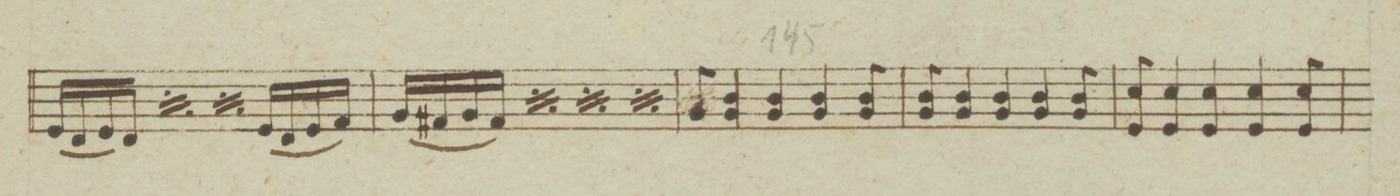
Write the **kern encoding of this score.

**kern	**dynam
*I"Violino Secondo.	*
*clefG2	*
*k[b-e-a-]	*
*met(c)	*
*M4/4	*
(16e-/LL	.
16d/	.
16e-/	.
16d/JJ)	.
*rep	*
(16e-/LL	.
16d/	.
16e-/	.
16d/JJ)	.
*Xrep	*
*rep	*
(16e-/LL	.
16d/	.
16e-/	.
16d/JJ)	.
*Xrep	*
(16e-/LL	.
16d/	.
16e-/	.
16f/JJ)	.
=140	=140
(16g/LL	.
16f#X/	.
16g/	.
16f#/JJ)	.
*rep	*
(16g/LL	.
16f#/	.
16g/	.
16f#/JJ)	.
*Xrep	*
*rep	*
(16g/LL	.
16f#/	.
16g/	.
16f#/JJ)	.
*Xrep	*
*rep	*
(16g/LL	.
16f#/	.
16g/	.
16f#/JJ)	.
*Xrep	*
=141	=141
8g/	.
4g/ 4b-	.
4g/ 4b-	.
4g/ 4b-	.
8g/ 8b-	.
=142	=142
8g/ 8b-	.
4g/ 4b-	.
4g/ 4b-	.
4g/ 4b-	.
8g/ 8b-	.
=143	=143
8e-/ 8cc	.
4e-/ 4cc	.
4e-/ 4cc	.
4e-/ 4cc	.
8e-/ 8cc	.
=144	=144
*-	*-
